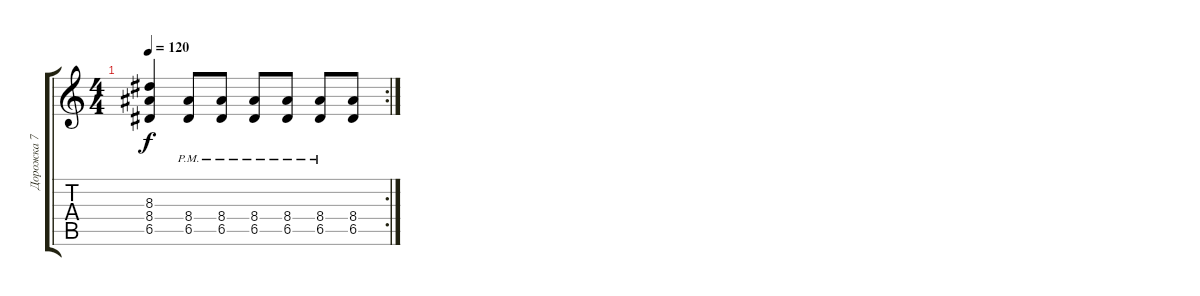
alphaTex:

\track ("Дорожка 7" "Дорожка 7") {solo instrument overdrivenguitar}
\staff {score tabs}
\tuning (E4 B3 G3 D3 A2 E2) {hide}
\rc 2
\ts (4 4)
\tempo 120
\clef g2
\ks c
(8.3 8.4 6.5).4{dy f} (8.4{pm} 6.5{pm}).8 (8.4{pm} 6.5{pm}).8 (8.4{pm} 6.5{pm}).8 (8.4{pm} 6.5{pm}).8 (8.4{pm} 6.5{pm}).8 (8.4 6.5).8
